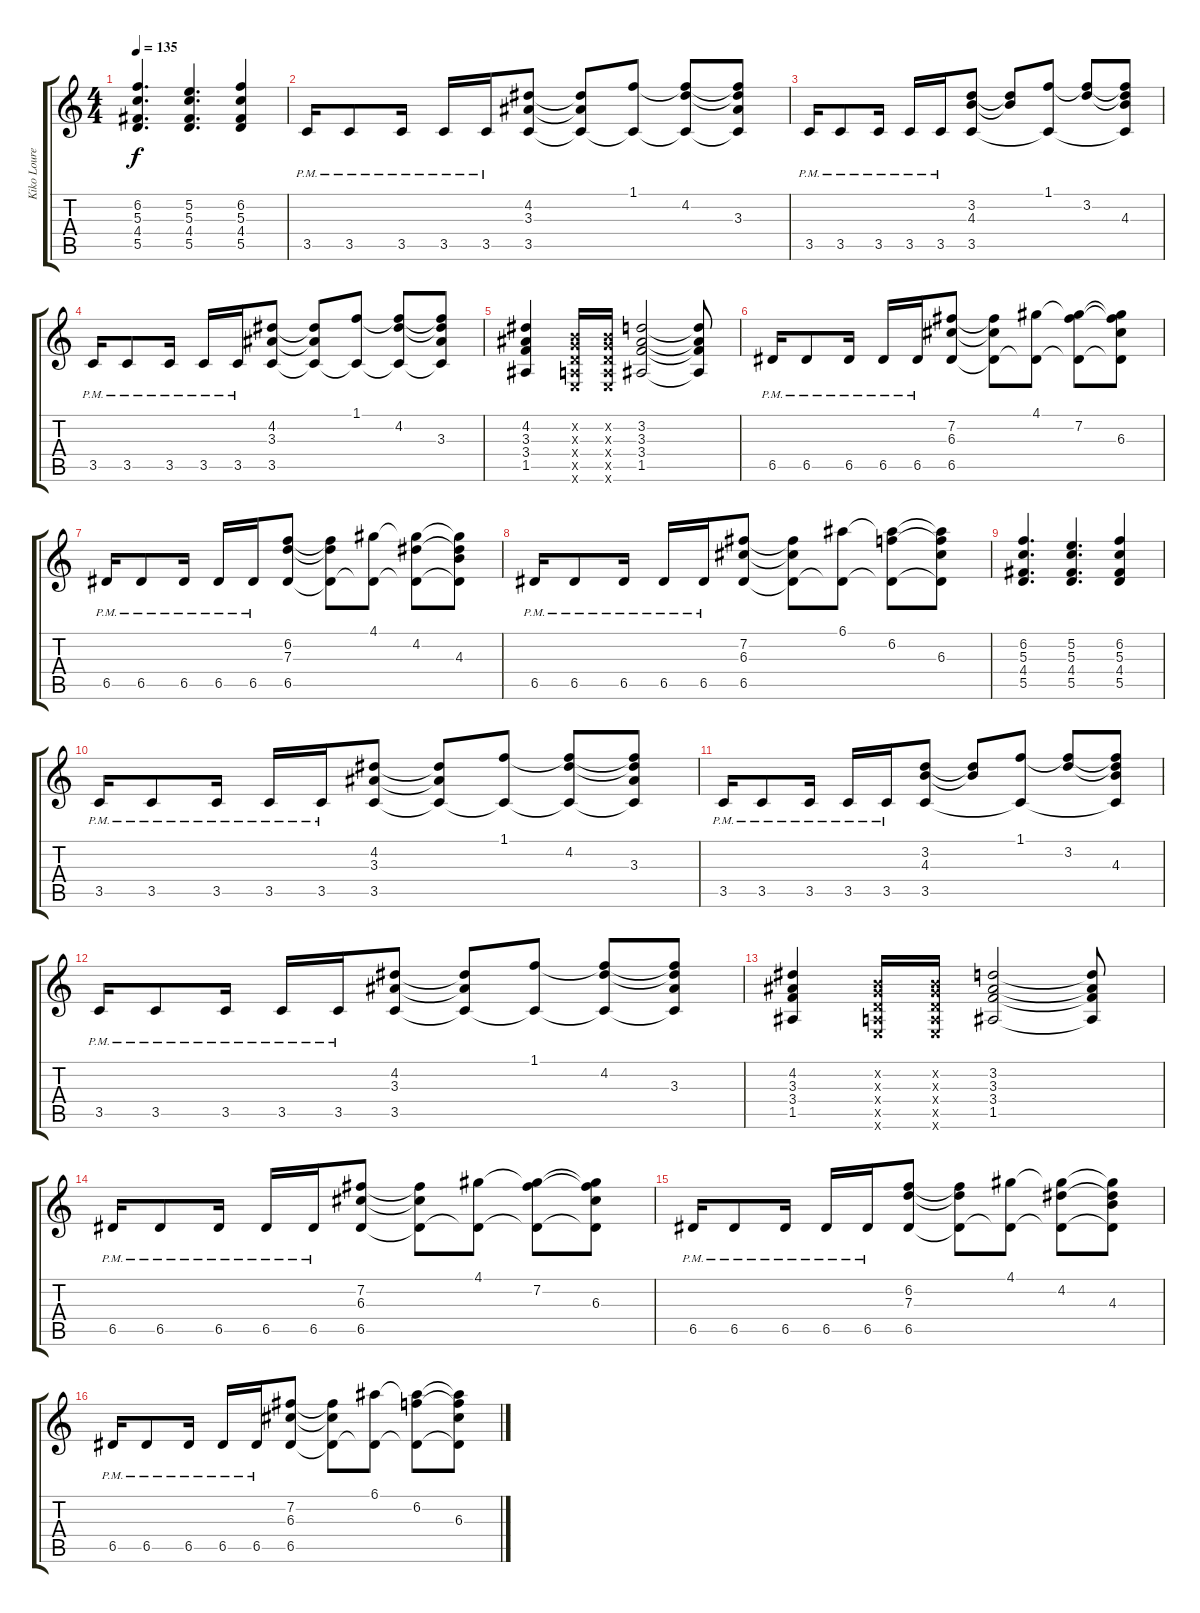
\track ("Kiko Loureiro Rithm" "Kiko Loure") {instrument distortionguitar}
\staff {score tabs}
\tuning (E4 B3 G3 D3 A2 E2) {hide}
\ts (4 4)
\tempo 135
\clef g2
\ks c
(6.2 5.3 4.4 5.5).4{d dy f} (5.2 5.3 4.4 5.5).4{d} (6.2 5.3 4.4 5.5).4 |
3.5{pm}.16 3.5{pm}.8 3.5{pm}.16 3.5{pm}.16 3.5{pm}.16 (4.2 3.3 3.5).8 (4.2{t} 3.3{t} 3.5{t}).8 (1.1 3.5{t}).8 (1.1{t} 4.2 3.5{t}).8 (1.1{t} 4.2{t} 3.3 3.5{t}).8 |
3.5{pm}.16 3.5{pm}.8 3.5{pm}.16 3.5{pm}.16 3.5{pm}.16 (3.2 4.3 3.5).8 (3.2{t} 4.3{t}).8 (1.1 3.5{t}).8 (1.1{t} 3.2).8 (1.1{t} 3.2{t} 4.3 3.5{t}).8 |
3.5{pm}.16 3.5{pm}.8 3.5{pm}.16 3.5{pm}.16 3.5{pm}.16 (4.2 3.3 3.5).8 (4.2{t} 3.3{t} 3.5{t}).8 (1.1 3.5{t}).8 (1.1{t} 4.2 3.5{t}).8 (1.1{t} 4.2{t} 3.3 3.5{t}).8 |
(4.2 3.3 3.4 1.5).4 (0.2{x} 0.3{x} 0.4{x} 0.5{x} 0.6{x}).16 (0.2{x} 0.3{x} 0.4{x} 0.5{x} 0.6{x}).16 (3.2 3.3 3.4 1.5).2 (3.2{t} 3.3{t} 3.4{t} 1.5{t}).8 |
6.5{pm}.16 6.5{pm}.8 6.5{pm}.16 6.5{pm}.16 6.5{pm}.16 (7.2 6.3 6.5).8 (7.2{t} 6.3{t} 6.5{t}).8 (4.1 6.5{t}).8 (4.1{t} 7.2 6.5{t}).8 (4.1{t} 7.2{t} 6.3 6.5{t}).8 |
6.5{pm}.16 6.5{pm}.8 6.5{pm}.16 6.5{pm}.16 6.5{pm}.16 (6.2 7.3 6.5).8 (6.2{t} 7.3{t} 6.5{t}).8 (4.1 6.5{t}).8 (4.1{t} 4.2 6.5{t}).8 (4.1{t} 4.2{t} 4.3 6.5{t}).8 |
6.5{pm}.16 6.5{pm}.8 6.5{pm}.16 6.5{pm}.16 6.5{pm}.16 (7.2 6.3 6.5).8 (7.2{t} 6.3{t} 6.5{t}).8 (6.1 6.5{t}).8 (6.1{t} 6.2 6.5{t}).8 (6.1{t} 6.2{t} 6.3 6.5{t}).8 |
(6.2 5.3 4.4 5.5).4{d} (5.2 5.3 4.4 5.5).4{d} (6.2 5.3 4.4 5.5).4 |
3.5{pm}.16 3.5{pm}.8 3.5{pm}.16 3.5{pm}.16 3.5{pm}.16 (4.2 3.3 3.5).8 (4.2{t} 3.3{t} 3.5{t}).8 (1.1 3.5{t}).8 (1.1{t} 4.2 3.5{t}).8 (1.1{t} 4.2{t} 3.3 3.5{t}).8 |
3.5{pm}.16 3.5{pm}.8 3.5{pm}.16 3.5{pm}.16 3.5{pm}.16 (3.2 4.3 3.5).8 (3.2{t} 4.3{t}).8 (1.1 3.5{t}).8 (1.1{t} 3.2).8 (1.1{t} 3.2{t} 4.3 3.5{t}).8 |
3.5{pm}.16 3.5{pm}.8 3.5{pm}.16 3.5{pm}.16 3.5{pm}.16 (4.2 3.3 3.5).8 (4.2{t} 3.3{t} 3.5{t}).8 (1.1 3.5{t}).8 (1.1{t} 4.2 3.5{t}).8 (1.1{t} 4.2{t} 3.3 3.5{t}).8 |
(4.2 3.3 3.4 1.5).4 (0.2{x} 0.3{x} 0.4{x} 0.5{x} 0.6{x}).16 (0.2{x} 0.3{x} 0.4{x} 0.5{x} 0.6{x}).16 (3.2 3.3 3.4 1.5).2 (3.2{t} 3.3{t} 3.4{t} 1.5{t}).8 |
6.5{pm}.16 6.5{pm}.8 6.5{pm}.16 6.5{pm}.16 6.5{pm}.16 (7.2 6.3 6.5).8 (7.2{t} 6.3{t} 6.5{t}).8 (4.1 6.5{t}).8 (4.1{t} 7.2 6.5{t}).8 (4.1{t} 7.2{t} 6.3 6.5{t}).8 |
6.5{pm}.16 6.5{pm}.8 6.5{pm}.16 6.5{pm}.16 6.5{pm}.16 (6.2 7.3 6.5).8 (6.2{t} 7.3{t} 6.5{t}).8 (4.1 6.5{t}).8 (4.1{t} 4.2 6.5{t}).8 (4.1{t} 4.2{t} 4.3 6.5{t}).8 |
6.5{pm}.16 6.5{pm}.8 6.5{pm}.16 6.5{pm}.16 6.5{pm}.16 (7.2 6.3 6.5).8 (7.2{t} 6.3{t} 6.5{t}).8 (6.1 6.5{t}).8 (6.1{t} 6.2 6.5{t}).8 (6.1{t} 6.2{t} 6.3 6.5{t}).8
